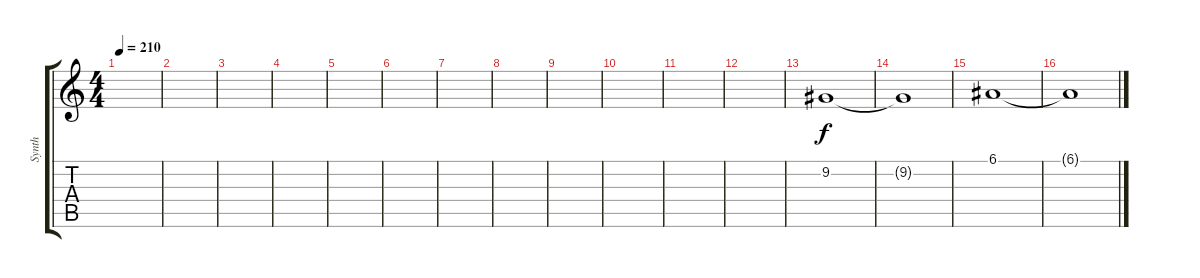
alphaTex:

\track ("Synth" "Synth") {instrument glockenspiel}
\staff {score tabs}
\tuning (E4 B3 G3 D3 A2 E2) {hide}
\ts (4 4)
\tempo 210
\clef g2
\ks c
|
|
|
|
|
|
|
|
|
|
|
|
9.2.1 |
9.2{t}.1 |
6.1.1 |
6.1{t}.1
